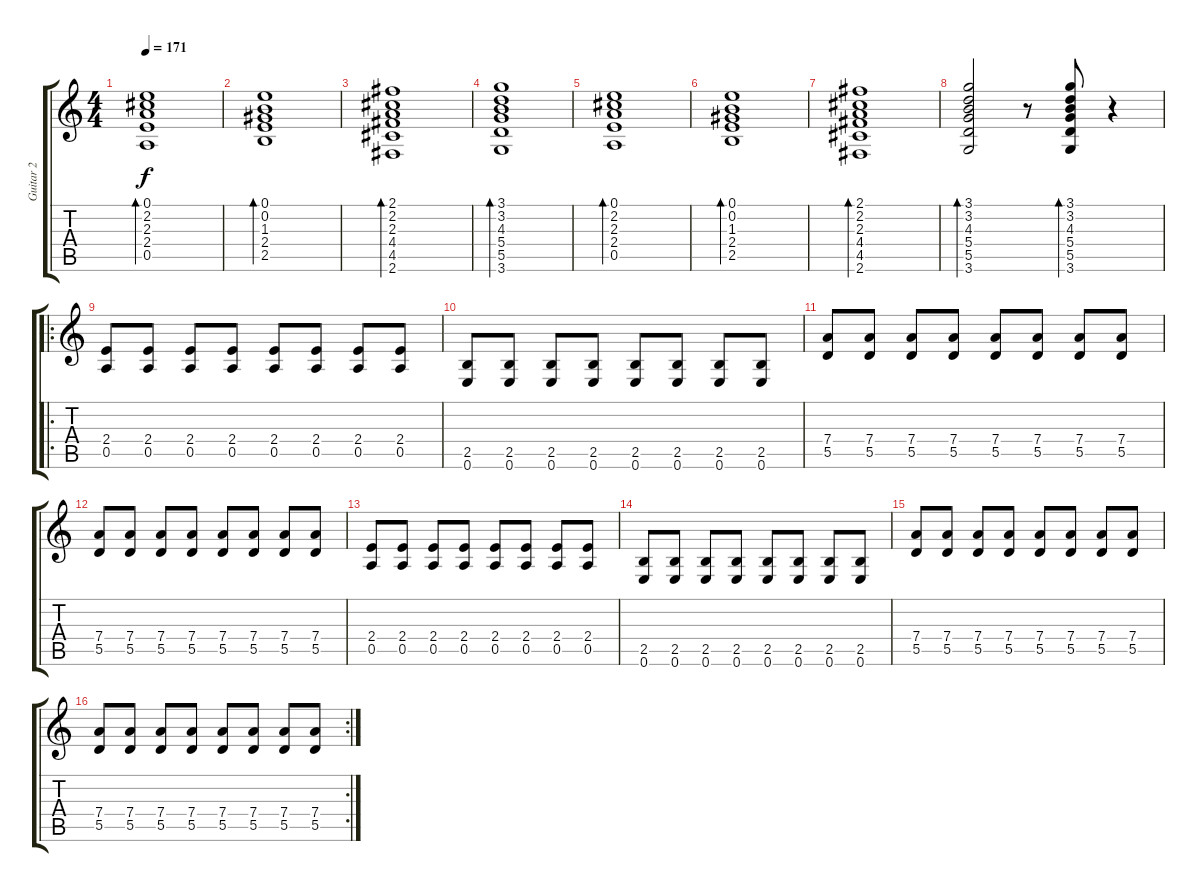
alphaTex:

\track ("Guitar 2" "Guitar 2") {instrument electricguitarclean}
\staff {score tabs}
\tuning (E4 B3 G3 D3 A2 E2) {hide}
\ts (4 4)
\tempo 171
\clef g2
\ks c
(0.1 2.2 2.3 2.4 0.5).1{bd 240 dy f instrument electricguitarclean} |
(0.1 0.2 1.3 2.4 2.5).1{bd 240} |
(2.1 2.2 2.3 4.4 4.5 2.6).1{bd 240} |
(3.1 3.2 4.3 5.4 5.5 3.6).1{bd 240} |
(0.1 2.2 2.3 2.4 0.5).1{bd 240} |
(0.1 0.2 1.3 2.4 2.5).1{bd 240} |
(2.1 2.2 2.3 4.4 4.5 2.6).1{bd 240} |
(3.1 3.2 4.3 5.4 5.5 3.6).2{bd 60} r.8 (3.1 3.2 4.3 5.4 5.5 3.6).8{bd 60} r.4 |
\ro
(2.4 0.5).8{instrument distortionguitar} (2.4 0.5).8 (2.4 0.5).8 (2.4 0.5).8 (2.4 0.5).8 (2.4 0.5).8 (2.4 0.5).8 (2.4 0.5).8 |
(2.5 0.6).8 (2.5 0.6).8 (2.5 0.6).8 (2.5 0.6).8 (2.5 0.6).8 (2.5 0.6).8 (2.5 0.6).8 (2.5 0.6).8 |
(7.4 5.5).8 (7.4 5.5).8 (7.4 5.5).8 (7.4 5.5).8 (7.4 5.5).8 (7.4 5.5).8 (7.4 5.5).8 (7.4 5.5).8 |
(7.4 5.5).8 (7.4 5.5).8 (7.4 5.5).8 (7.4 5.5).8 (7.4 5.5).8 (7.4 5.5).8 (7.4 5.5).8 (7.4 5.5).8 |
(2.4 0.5).8 (2.4 0.5).8 (2.4 0.5).8 (2.4 0.5).8 (2.4 0.5).8 (2.4 0.5).8 (2.4 0.5).8 (2.4 0.5).8 |
(2.5 0.6).8 (2.5 0.6).8 (2.5 0.6).8 (2.5 0.6).8 (2.5 0.6).8 (2.5 0.6).8 (2.5 0.6).8 (2.5 0.6).8 |
(7.4 5.5).8 (7.4 5.5).8 (7.4 5.5).8 (7.4 5.5).8 (7.4 5.5).8 (7.4 5.5).8 (7.4 5.5).8 (7.4 5.5).8 |
\rc 2
(7.4 5.5).8 (7.4 5.5).8 (7.4 5.5).8 (7.4 5.5).8 (7.4 5.5).8 (7.4 5.5).8 (7.4 5.5).8 (7.4 5.5).8
